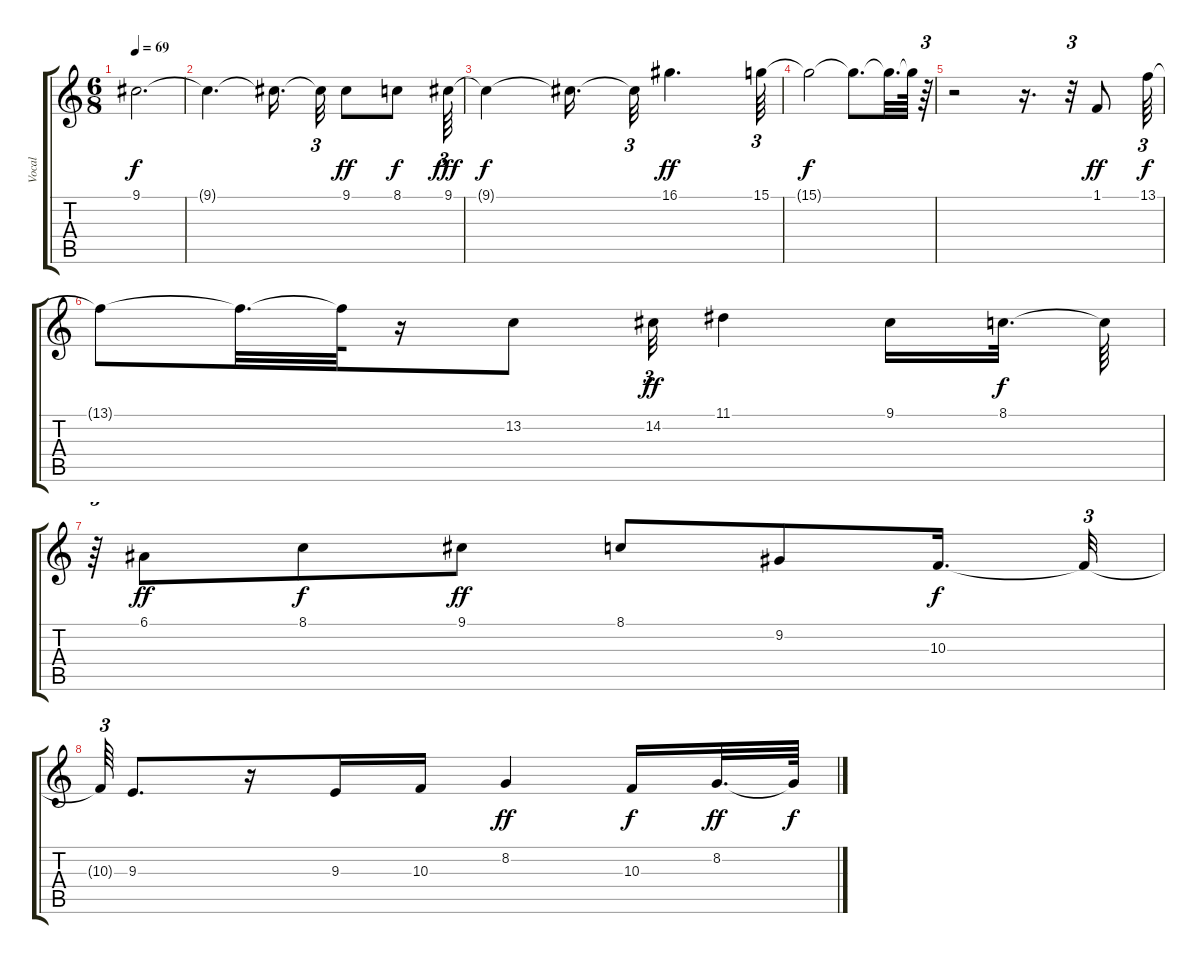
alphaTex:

\track ("Vocal" "Vocal") {instrument viola}
\staff {score tabs}
\tuning (E4 B3 G3 D3 A2 E2) {hide}
\ts (6 8)
\tempo 69
\clef g2
\ks c
9.1{t}.2{d dy f} |
9.1{t}.4{d} 9.1{t}.16{d beam splitsecondary} 9.1{t}.32{tu (3 2)} 9.1.8{dy ff} 8.1.8{dy f} 9.1.64{tu (3 2) dy fff} |
9.1{t}.4{dy f} 9.1{t}.16{d} 9.1{t}.32{tu (3 2)} 16.1.4{d dy ff} 15.1.64{tu (3 2)} |
15.1{t}.2{dy f} 15.1{t}.8{d} 15.1{t}.32{d} 15.1{t}.64 r.64{tu (3 2)} |
r.2 r.16{d} r.32{tu (3 2)} 1.1.8{dy ff} 13.1.64{tu (3 2) dy f} |
13.1{t}.8 13.1{t}.32{d} 13.1{t}.64 r.16 13.2.8 14.2.32{tu (3 2) dy ff} 11.1.4 9.1.16 8.1.32{d dy f} 8.1{t}.64 |
r.64{tu (3 2)} 6.1.8{dy ff} 8.1.8{dy f} 9.1.8{dy ff} 8.1.8 9.2.8 10.3.16{d dy f} 10.3{t}.32{tu (3 2)} |
10.3{t}.64{tu (3 2)} 9.3.8{d} r.16 9.3.16 10.3.16 8.2.4{dy ff} 10.3.16{dy f} 8.2.32{d dy ff} 8.2{t}.64{dy f}
